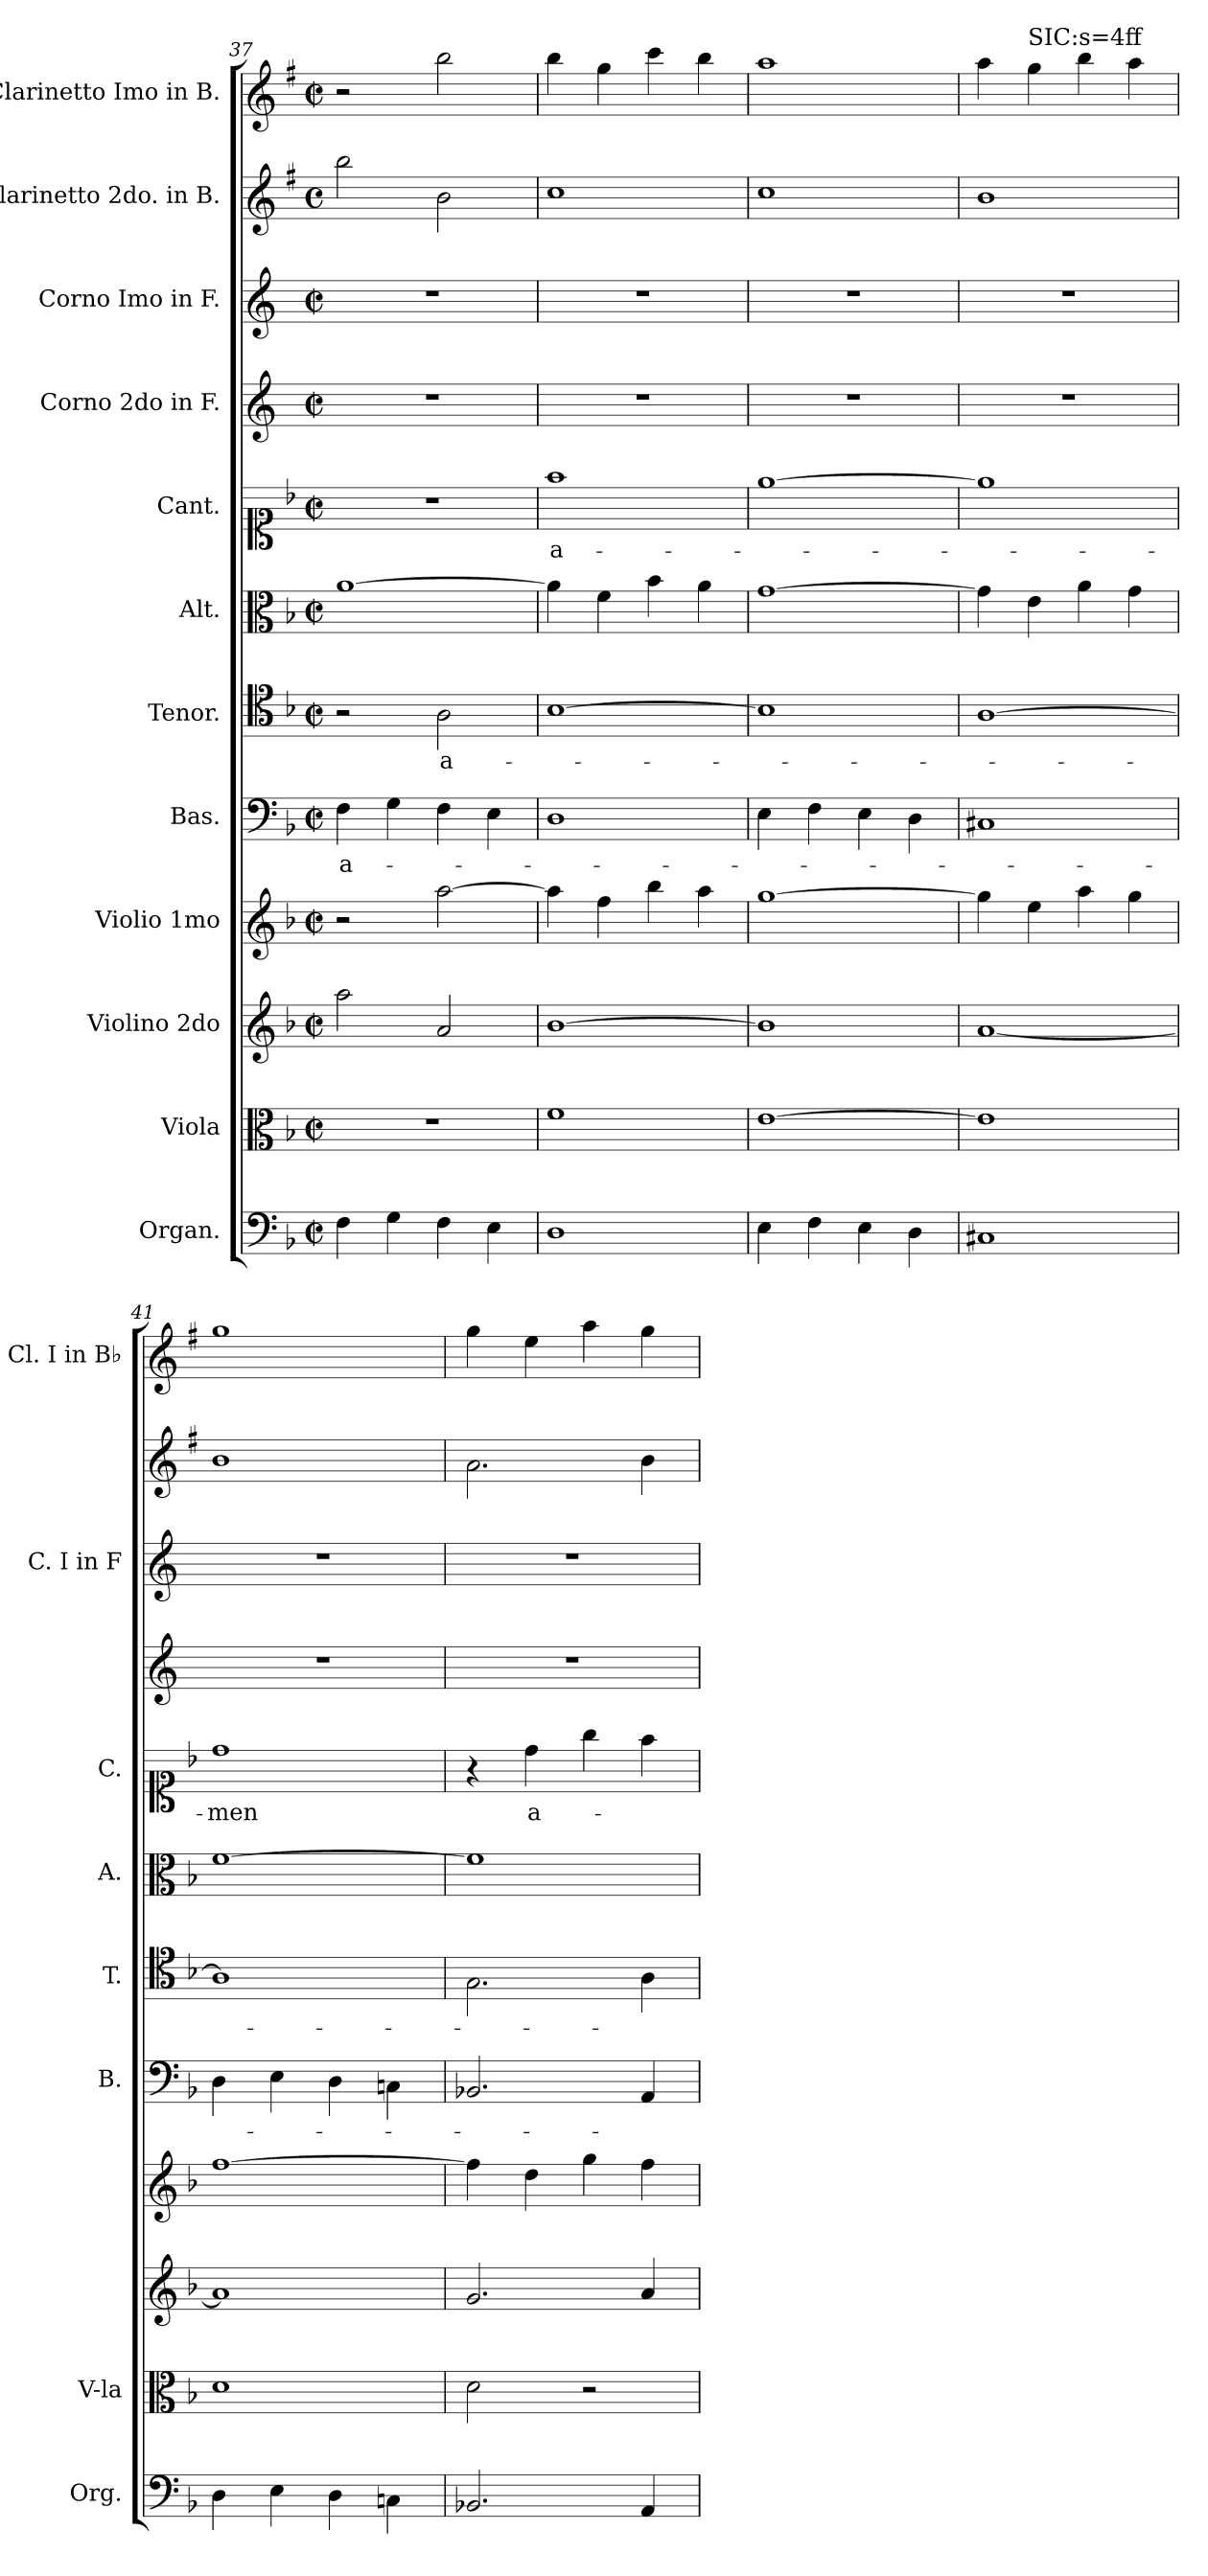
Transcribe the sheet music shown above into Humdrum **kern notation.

**kern	**kern	**kern	**kern	**kern	**text	**kern	**text	**kern	**kern	**text	**kern	**kern	**kern	**kern
*part12	*part11	*part10	*part9	*part8	*part8	*part7	*part7	*part6	*part5	*part5	*part4	*part3	*part2	*part1
*staff12	*staff11	*staff10	*staff9	*staff8	*staff8	*staff7	*staff7	*staff6	*staff5	*staff5	*staff4	*staff3	*staff2	*staff1
*I"Organ.	*I"Viola	*I"Violino 2do	*I"Violio 1mo	*I"Bas.	*	*I"Tenor.	*	*I"Alt.	*I"Cant.	*	*I"Corno 2do in F.	*I"Corno Imo in F.	*I"Clarinetto 2do. in B.	*I"Clarinetto Imo in B.
*I'Org.	*I'V-la	*	*	*I'B.	*	*I'T.	*	*I'A.	*I'C.	*	*	*I'C. I in F	*	*I'Cl. I in B♭
*clefF4	*clefC3	*clefG2	*clefG2	*clefF4	*	*clefC4	*	*clefC3	*clefC1	*	*clefG2	*clefG2	*clefG2	*clefG2
*	*	*	*	*	*	*	*	*	*	*	*ITrd4c7	*ITrd4c7	*ITrd1c2	*ITrd1c2
*k[b-]	*k[b-]	*k[b-]	*k[b-]	*k[b-]	*	*k[b-]	*	*k[b-]	*k[b-]	*	*k[b-]	*k[b-]	*k[b-]	*k[b-]
*M2/2	*M2/2	*M2/2	*M2/2	*M2/2	*	*M2/2	*	*M2/2	*M2/2	*	*M2/2	*M2/2	*M2/2	*M2/2
*met(c|)	*met(c|)	*met(c|)	*met(c|)	*met(c|)	*	*met(c|)	*	*met(c|)	*met(c|)	*	*met(c|)	*met(c|)	*met(c)	*met(c|)
=37	=37	=37	=37	=37	=37	=37	=37	=37	=37	=37	=37	=37	=37	=37
4F\	1r	2aa\	2r	4F\	a-	2r	.	[1a	1r	.	1r	1r	2aa\	2r
4G\	.	.	.	4G\	.	.	.	.	.	.	.	.	.	.
4F\	.	2a/	[2aa\	4F\	.	2A\	a-	.	.	.	.	.	2a\	2aa\
4E\	.	.	.	4E\	.	.	.	.	.	.	.	.	.	.
=38	=38	=38	=38	=38	=38	=38	=38	=38	=38	=38	=38	=38	=38	=38
1D	1f	[1b-	4aa\]	1D	.	[1B-	.	4a\]	1ff	a-	1r	1r	1b-	4aa\
.	.	.	4ff\	.	.	.	.	4f\	.	.	.	.	.	4ff\
.	.	.	4bb-\	.	.	.	.	4b-\	.	.	.	.	.	4bb-\
.	.	.	4aa\	.	.	.	.	4a\	.	.	.	.	.	4aa\
=39	=39	=39	=39	=39	=39	=39	=39	=39	=39	=39	=39	=39	=39	=39
4E\	[1e	1b-]	[1gg	4E\	.	1B-]	.	[1g	[1ee	.	1r	1r	1b-	1gg
4F\	.	.	.	4F\	.	.	.	.	.	.	.	.	.	.
4E\	.	.	.	4E\	.	.	.	.	.	.	.	.	.	.
4D\	.	.	.	4D\	.	.	.	.	.	.	.	.	.	.
=40	=40	=40	=40	=40	=40	=40	=40	=40	=40	=40	=40	=40	=40	=40
1C#X	1e]	[1a	4gg\]	1C#X	.	[1A	.	4g\]	1ee]	.	1r	1r	1a	4gg\
!	!	!	!	!	!	!	!	!	!	!	!	!	!	!LO:TX:a:t=SIC&colon;s=4ff
.	.	.	4ee\	.	.	.	.	4e\	.	.	.	.	.	4ff\
.	.	.	4aa\	.	.	.	.	4a\	.	.	.	.	.	4aa\
.	.	.	4gg\	.	.	.	.	4g\	.	.	.	.	.	4gg\
=41	=41	=41	=41	=41	=41	=41	=41	=41	=41	=41	=41	=41	=41	=41
4D\	1d	1a]	[1ff	4D\	.	1A]	.	[1f	1dd	-men	1r	1r	1a	1ff
4E\	.	.	.	4E\	.	.	.	.	.	.	.	.	.	.
4D\	.	.	.	4D\	.	.	.	.	.	.	.	.	.	.
4Cn\	.	.	.	4Cn\	.	.	.	.	.	.	.	.	.	.
=42	=42	=42	=42	=42	=42	=42	=42	=42	=42	=42	=42	=42	=42	=42
2.BB-X/	2d\	2.g/	4ff\]	2.BB-X/	.	2.G\	.	1f]	4r	.	1r	1r	2.g\	4ff\
.	.	.	4dd\	.	.	.	.	.	4dd\	a-	.	.	.	4dd\
.	2r	.	4gg\	.	.	.	.	.	4gg\	.	.	.	.	4gg\
4AA/	.	4a/	4ff\	4AA/	.	4A\	.	.	4ff\	.	.	.	4a\	4ff\
=	=	=	=	=	=	=	=	=	=	=	=	=	=	=
*-	*-	*-	*-	*-	*-	*-	*-	*-	*-	*-	*-	*-	*-	*-
